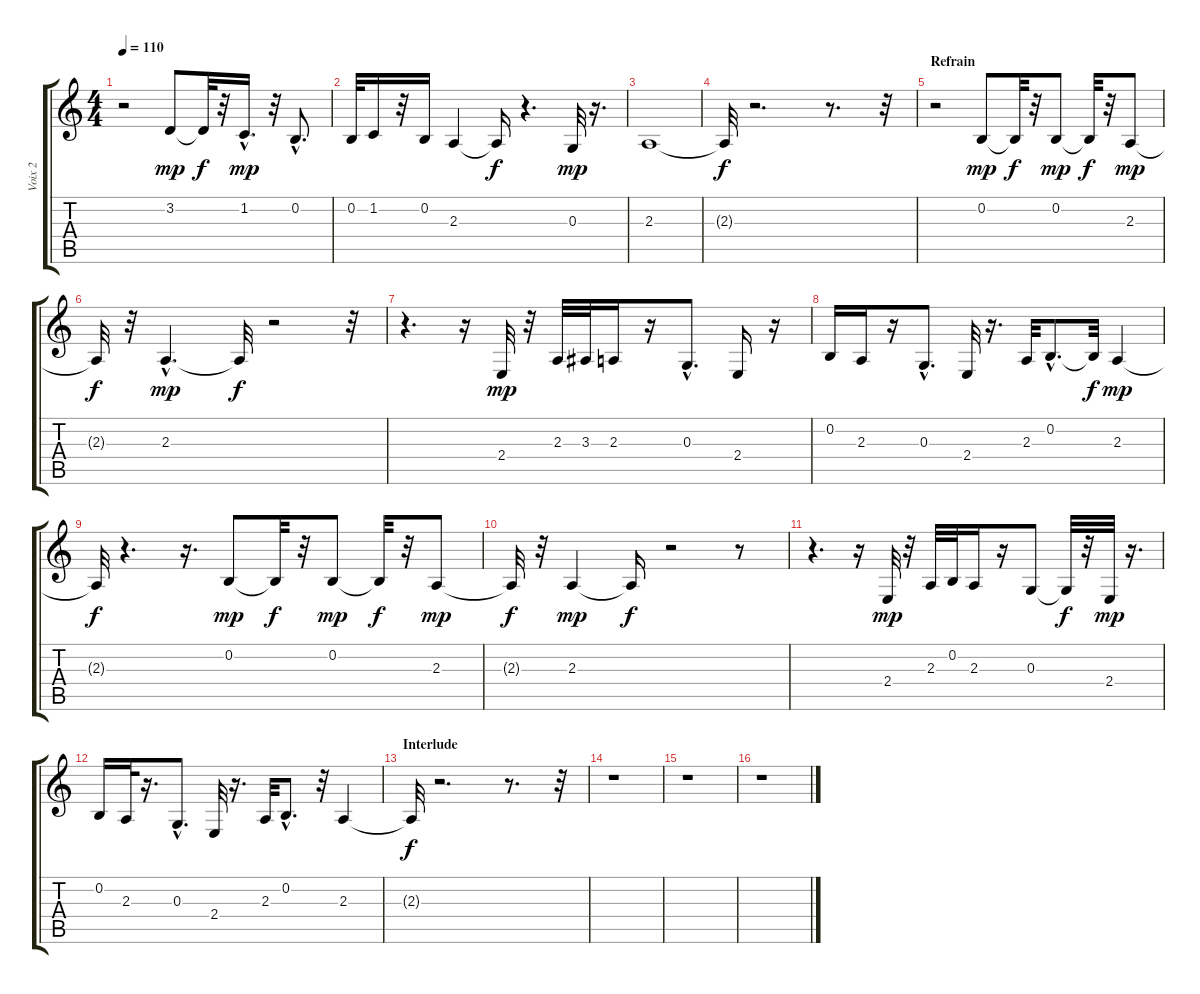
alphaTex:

\track ("Voix 2" "Voix 2") {instrument synthbrass2}
\staff {score tabs}
\tuning (E4 B3 G3 D3 A2 E2) {hide}
\ts (4 4)
\tempo 110
\clef g2
\ks c
r.2{dy f} 3.2.8{dy mp} 3.2{t}.32{dy f} r.32 1.2{hac}.16{d dy mp} r.32 0.2{hac}.8{d} |
0.2.32 1.2.16 r.32 0.2.16 2.3.4 2.3{t}.16{dy f} r.4{d} 0.3.32{dy mp} r.16{d} |
2.3.1 |
2.3{t}.32{dy f} r.2{d} r.8{d} r.32 |
\section ("" "Refrain")
r.2 0.2.8{dy mp} 0.2{t}.32{dy f} r.32 0.2.8{dy mp} 0.2{t}.32{dy f} r.32 2.3.8{dy mp} |
2.3{t}.32{dy f} r.32 2.3{hac}.4{d dy mp} 2.3{t}.32{dy f} r.2 r.32 |
r.4{d} r.16 2.4.32{dy mp} r.32 2.3.32 3.3.32 2.3.16 r.16 0.3{hac}.8{d} 2.4.16 r.16 |
0.2.16 2.3.16 r.16 0.3{hac}.8{d} 2.4.32 r.16{d} 2.3.32 0.2{hac}.8{d} 0.2{t}.32{dy f} 2.3.4{dy mp} |
2.3{t}.32{dy f} r.4{d} r.16{d} 0.2.8{dy mp} 0.2{t}.32{dy f} r.32 0.2.8{dy mp} 0.2{t}.32{dy f} r.32 2.3.8{dy mp} |
2.3{t}.32{dy f} r.32 2.3.4{dy mp} 2.3{t}.16{dy f} r.2 r.8 |
r.4{d} r.16 2.4.32{dy mp} r.32 2.3.32 0.2.32 2.3.16 r.16 0.3.8 0.3{t}.32{dy f} r.32 2.4.32{dy mp} r.16{d} |
0.2.16 2.3.32 r.16{d} 0.3{hac}.8{d} 2.4.32 r.16{d} 2.3.32 0.2{hac}.8{d} r.32 2.3.4 |
\section ("" "Interlude")
2.3{t}.32{dy f} r.2{d} r.8{d} r.32 |
r.1 |
r.1 |
r.1
